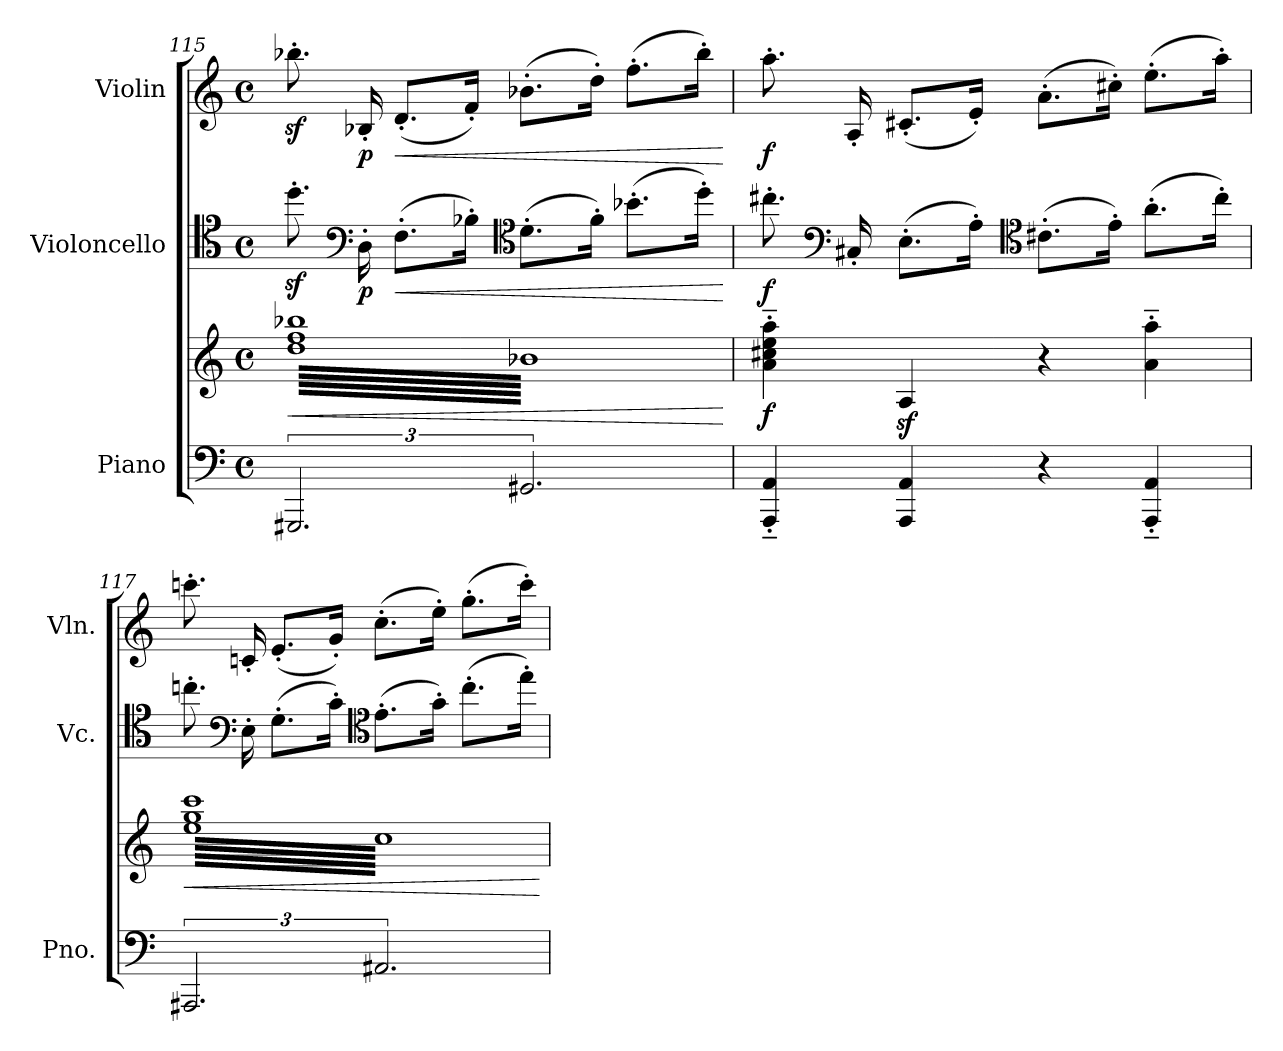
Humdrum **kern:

**kern	**kern	**dynam	**kern	**dynam	**kern	**dynam
*part3	*part3	*part3	*part2	*part2	*part1	*part1
*staff4	*staff3	*staff3/4	*staff2	*staff2	*staff1	*staff1
*I"Piano	*	*	*I"Violoncello	*	*I"Violin	*
*I'Pno.	*	*	*I'Vc.	*	*I'Vln.	*
*clefF4	*clefG2	*	*clefC4	*	*clefG2	*
*k[]	*k[]	*	*k[]	*	*k[]	*
*M4/4	*M4/4	*	*M4/4	*	*M4/4	*
*met(c)	*met(c)	*	*met(c)	*	*met(c)	*
=115	=115	=115	=115	=115	=115	=115
!	!	!LO:HP:b	!	!	!	!
*	*tremolo	*	*	*	*	*
3.GGG#X	64dd 64ff 64bb-XLLLL	<	8.ddz<'\	.	8.bb-Xz<'\	.
.	64b-X	.	.	.	.	.
.	64dd 64ff 64bb-X	.	.	.	.	.
.	64b-X	.	.	.	.	.
.	64dd 64ff 64bb-X	.	.	.	.	.
.	64b-X	.	.	.	.	.
.	64dd 64ff 64bb-X	.	.	.	.	.
.	64b-X	.	.	.	.	.
.	64dd 64ff 64bb-X	.	.	.	.	.
.	64b-X	.	.	.	.	.
.	64dd 64ff 64bb-X	.	.	.	.	.
.	64b-X	.	.	.	.	.
*	*	*	*clefF4	*	*	*
!	!	!	!	!LO:DY:b	!	!LO:DY:b
.	64dd 64ff 64bb-X	.	16D'\	p	16B-X'/	p
.	64b-X	.	.	.	.	.
.	64dd 64ff 64bb-X	.	.	.	.	.
.	64b-X	.	.	.	.	.
!	!	!	!	!LO:HP:b	!	!LO:HP:b
.	64dd 64ff 64bb-X	.	(8.F'\L	<	(8.d'/L	<
.	64b-X	.	.	.	.	.
.	64dd 64ff 64bb-X	.	.	.	.	.
.	64b-X	.	.	.	.	.
.	64dd 64ff 64bb-X	.	.	.	.	.
.	64b-X	.	.	.	.	.
.	64dd 64ff 64bb-X	.	.	.	.	.
.	64b-X	.	.	.	.	.
.	64dd 64ff 64bb-X	.	.	.	.	.
.	64b-X	.	.	.	.	.
.	64dd 64ff 64bb-X	.	.	.	.	.
.	64b-X	.	.	.	.	.
.	64dd 64ff 64bb-X	.	16B-X'\Jk)	.	16f'/Jk)	.
.	64b-X	.	.	.	.	.
.	64dd 64ff 64bb-X	.	.	.	.	.
.	64b-X	.	.	.	.	.
*	*	*	*clefC4	*	*	*
3.GG#X	64dd 64ff 64bb-X	.	(8.d'\L	.	(8.b-X'\L	.
.	64b-X	.	.	.	.	.
.	64dd 64ff 64bb-X	.	.	.	.	.
.	64b-X	.	.	.	.	.
.	64dd 64ff 64bb-X	.	.	.	.	.
.	64b-X	.	.	.	.	.
.	64dd 64ff 64bb-X	.	.	.	.	.
.	64b-X	.	.	.	.	.
.	64dd 64ff 64bb-X	.	.	.	.	.
.	64b-X	.	.	.	.	.
.	64dd 64ff 64bb-X	.	.	.	.	.
.	64b-X	.	.	.	.	.
.	64dd 64ff 64bb-X	.	16f'\Jk)	.	16dd'\Jk)	.
.	64b-X	.	.	.	.	.
.	64dd 64ff 64bb-X	.	.	.	.	.
.	64b-X	.	.	.	.	.
.	64dd 64ff 64bb-X	.	(8.b-X'\L	.	(8.ff'\L	.
.	64b-X	.	.	.	.	.
.	64dd 64ff 64bb-X	.	.	.	.	.
.	64b-X	.	.	.	.	.
.	64dd 64ff 64bb-X	.	.	.	.	.
.	64b-X	.	.	.	.	.
.	64dd 64ff 64bb-X	.	.	.	.	.
.	64b-X	.	.	.	.	.
.	64dd 64ff 64bb-X	.	.	.	.	.
.	64b-X	.	.	.	.	.
.	64dd 64ff 64bb-X	.	.	.	.	.
.	64b-X	.	.	.	.	.
.	64dd 64ff 64bb-X	.	16dd'\Jk)	.	16bb-'\Jk)	.
.	64b-X	.	.	.	.	.
.	64dd 64ff 64bb-X	.	.	.	.	.
.	64b-XJJJJ	.	.	.	.	.
*	*Xtremolo	*	*	*	*	*
.	.	[	.	[	.	[
!!LO:LB:g=z
=116	=116	=116	=116	=116	=116	=116
!	!	!LO:DY:b	!	!LO:DY:b	!	!LO:DY:b
4AAA/'~ 4AA/'~	4a\'~ 4cc#X\'~ 4ee\'~ 4aa\'~	f	8.cc#X'\	f	8.aa'\	f
.	.	.	.	.	.	.
.	.	.	.	.	.	.
.	.	.	.	.	.	.
.	.	.	.	.	.	.
.	.	.	.	.	.	.
.	.	.	.	.	.	.
.	.	.	.	.	.	.
.	.	.	.	.	.	.
.	.	.	.	.	.	.
.	.	.	.	.	.	.
.	.	.	.	.	.	.
*	*	*	*clefF4	*	*	*
.	.	.	16C#X'/	.	16A'/	.
.	.	.	.	.	.	.
.	.	.	.	.	.	.
.	.	.	.	.	.	.
4AAA/ 4AA/	4Az</	.	(8.E'\L	.	(8.c#X'/L	.
.	.	.	.	.	.	.
.	.	.	.	.	.	.
.	.	.	.	.	.	.
.	.	.	.	.	.	.
.	.	.	.	.	.	.
.	.	.	.	.	.	.
.	.	.	.	.	.	.
.	.	.	.	.	.	.
.	.	.	.	.	.	.
.	.	.	.	.	.	.
.	.	.	.	.	.	.
.	.	.	16A'\Jk)	.	16e'/Jk)	.
.	.	.	.	.	.	.
.	.	.	.	.	.	.
.	.	.	.	.	.	.
*	*	*	*clefC4	*	*	*
4r	4r	.	(8.c#X'\L	.	(8.a'\L	.
.	.	.	16e'\Jk)	.	16cc#X'\Jk)	.
4AAA/'~ 4AA/'~	4a\'~ 4aa\'~	.	(8.a'\L	.	(8.ee'\L	.
.	.	.	16cc#'\Jk)	.	16aa'\Jk)	.
=117	=117	=117	=117	=117	=117	=117
!	!	!LO:HP:b	!	!LO:DY:b	!	!
!	!	!	!	!LO:DY:n=1:b	!	!LO:DY:b
!	!	!	!	!	!	!LO:DY:n=1:b
*	*tremolo	*	*	*	*	*
3.AAA#X	64ee 64gg 64cccLLLL	<	8.ccn'\	other-dynamics f	8.cccn'\	other-dynamics f
.	64cc	.	.	.	.	.
.	64ee 64gg 64ccc	.	.	.	.	.
.	64cc	.	.	.	.	.
.	64ee 64gg 64ccc	.	.	.	.	.
.	64cc	.	.	.	.	.
.	64ee 64gg 64ccc	.	.	.	.	.
.	64cc	.	.	.	.	.
.	64ee 64gg 64ccc	.	.	.	.	.
.	64cc	.	.	.	.	.
.	64ee 64gg 64ccc	.	.	.	.	.
.	64cc	.	.	.	.	.
*	*	*	*clefF4	*	*	*
.	64ee 64gg 64ccc	.	16E'\	.	16cn'/	.
.	64cc	.	.	.	.	.
.	64ee 64gg 64ccc	.	.	.	.	.
.	64cc	.	.	.	.	.
.	64ee 64gg 64ccc	.	(8.G'\L	.	(8.e'/L	.
.	64cc	.	.	.	.	.
.	64ee 64gg 64ccc	.	.	.	.	.
.	64cc	.	.	.	.	.
.	64ee 64gg 64ccc	.	.	.	.	.
.	64cc	.	.	.	.	.
.	64ee 64gg 64ccc	.	.	.	.	.
.	64cc	.	.	.	.	.
.	64ee 64gg 64ccc	.	.	.	.	.
.	64cc	.	.	.	.	.
.	64ee 64gg 64ccc	.	.	.	.	.
.	64cc	.	.	.	.	.
.	64ee 64gg 64ccc	.	16c'\Jk)	.	16g'/Jk)	.
.	64cc	.	.	.	.	.
.	64ee 64gg 64ccc	.	.	.	.	.
.	64cc	.	.	.	.	.
*	*	*	*clefC4	*	*	*
3.AA#X	64ee 64gg 64ccc	.	(8.e'\L	.	(8.cc'\L	.
.	64cc	.	.	.	.	.
.	64ee 64gg 64ccc	.	.	.	.	.
.	64cc	.	.	.	.	.
.	64ee 64gg 64ccc	.	.	.	.	.
.	64cc	.	.	.	.	.
.	64ee 64gg 64ccc	.	.	.	.	.
.	64cc	.	.	.	.	.
.	64ee 64gg 64ccc	.	.	.	.	.
.	64cc	.	.	.	.	.
.	64ee 64gg 64ccc	.	.	.	.	.
.	64cc	.	.	.	.	.
.	64ee 64gg 64ccc	.	16g'\Jk)	.	16ee'\Jk)	.
.	64cc	.	.	.	.	.
.	64ee 64gg 64ccc	.	.	.	.	.
.	64cc	.	.	.	.	.
.	64ee 64gg 64ccc	.	(8.cc'\L	.	(8.gg'\L	.
.	64cc	.	.	.	.	.
.	64ee 64gg 64ccc	.	.	.	.	.
.	64cc	.	.	.	.	.
.	64ee 64gg 64ccc	.	.	.	.	.
.	64cc	.	.	.	.	.
.	64ee 64gg 64ccc	.	.	.	.	.
.	64cc	.	.	.	.	.
.	64ee 64gg 64ccc	.	.	.	.	.
.	64cc	.	.	.	.	.
.	64ee 64gg 64ccc	.	.	.	.	.
.	64cc	.	.	.	.	.
.	64ee 64gg 64ccc	.	16ee'\Jk)	.	16ccc'\Jk)	.
.	64cc	.	.	.	.	.
.	64ee 64gg 64ccc	.	.	.	.	.
.	64ccJJJJ	.	.	.	.	.
*	*Xtremolo	*	*	*	*	*
.	.	[	.	.	.	.
.	.	.	.	.	.	.
.	.	.	.	.	.	.
.	.	.	.	.	.	.
.	.	.	.	.	.	.
.	.	.	.	.	.	.
.	.	.	.	.	.	.
.	.	.	.	.	.	.
.	.	.	.	.	.	.
.	.	.	.	.	.	.
.	.	.	.	.	.	.
.	.	.	.	.	.	.
.	.	.	.	.	.	.
.	.	.	.	.	.	.
.	.	.	.	.	.	.
.	.	.	.	.	.	.
.	.	.	.	.	.	.
.	.	.	.	.	.	.
.	.	.	.	.	.	.
.	.	.	.	.	.	.
.	.	.	.	.	.	.
.	.	.	.	.	.	.
.	.	.	.	.	.	.
.	.	.	.	.	.	.
.	.	.	.	.	.	.
.	.	.	.	.	.	.
.	.	.	.	.	.	.
.	.	.	.	.	.	.
.	.	.	.	.	.	.
.	.	.	.	.	.	.
.	.	.	.	.	.	.
.	.	.	.	.	.	.
=	=	=	=	=	=	=
*-	*-	*-	*-	*-	*-	*-
